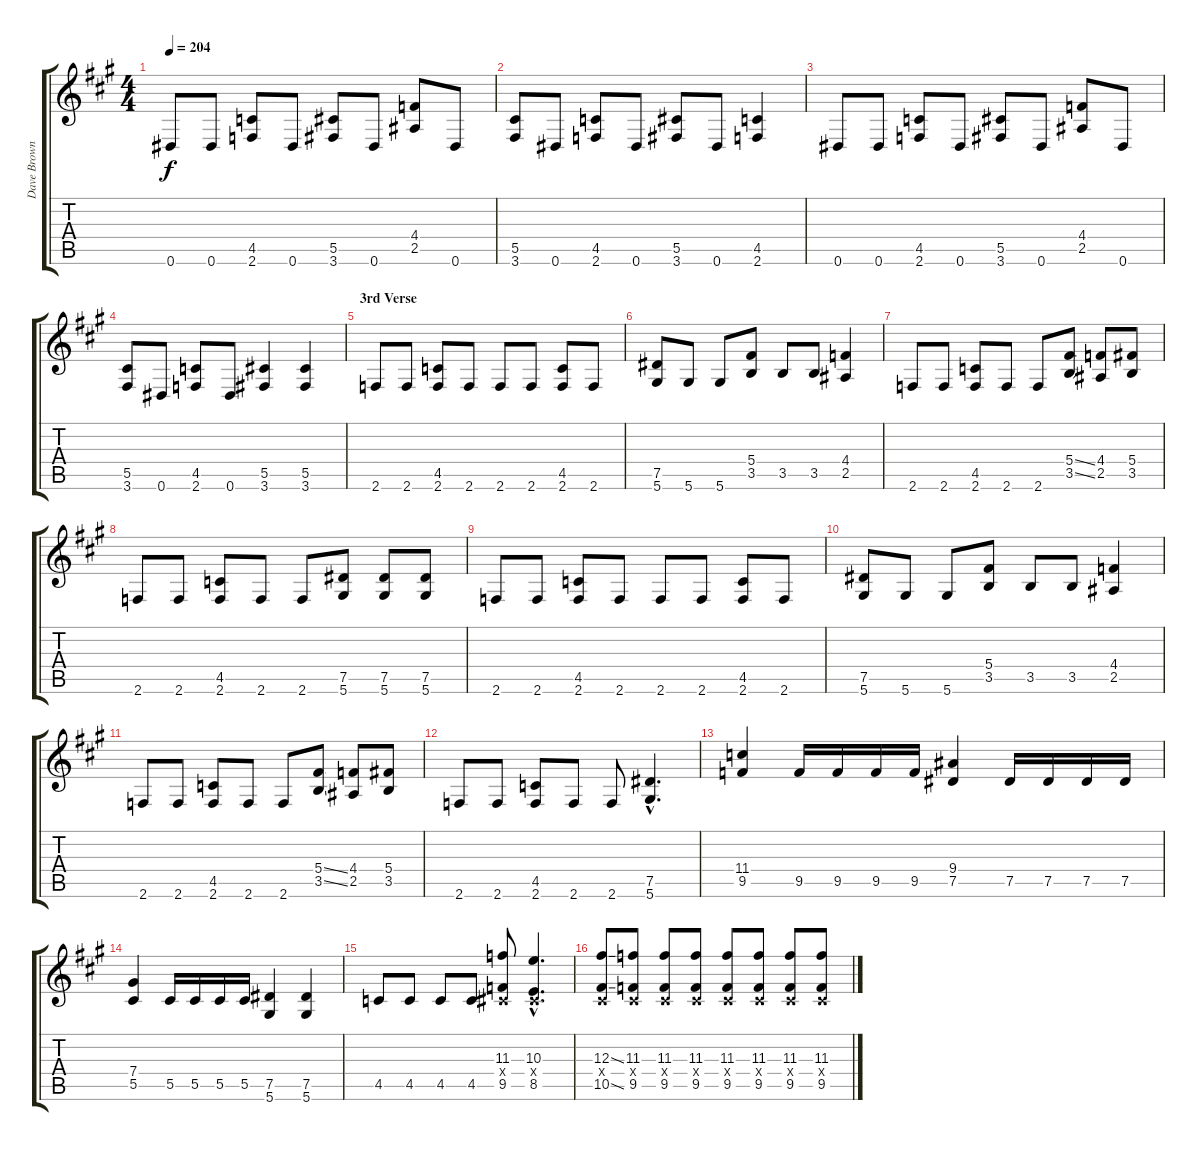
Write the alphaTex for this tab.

\track ("Dave BrownSound" "Dave Brown") {instrument distortionguitar}
\staff {score tabs}
\tuning (Eb4 Bb3 Gb3 Db3 Ab2 Eb2) {hide}
\ts (4 4)
\tempo 204
\clef g2
\ks a
0.6.8{dy f} 0.6.8 (4.5 2.6).8 0.6.8 (5.5 3.6).8 0.6.8 (4.4 2.5).8 0.6.8 |
(5.5 3.6).8 0.6.8 (4.5 2.6).8 0.6.8 (5.5 3.6).8 0.6.8 (4.5 2.6).4 |
0.6.8 0.6.8 (4.5 2.6).8 0.6.8 (5.5 3.6).8 0.6.8 (4.4 2.5).8 0.6.8 |
(5.5 3.6).8 0.6.8 (4.5 2.6).8 0.6.8 (5.5 3.6).4 (5.5 3.6).4 |
\section ("" "3rd Verse")
2.6.8 2.6.8 (4.5 2.6).8 2.6.8 2.6.8 2.6.8 (4.5 2.6).8 2.6.8 |
(7.5 5.6).8 5.6.8 5.6.8 (5.4 3.5).8 3.5.8 3.5.8 (4.4 2.5).4 |
2.6.8 2.6.8 (4.5 2.6).8 2.6.8 2.6.8 (5.4{ss} 3.5{ss}).8 (4.4 2.5).8 (5.4 3.5).8 |
2.6.8 2.6.8 (4.5 2.6).8 2.6.8 2.6.8 (7.5 5.6).8 (7.5 5.6).8 (7.5 5.6).8 |
2.6.8 2.6.8 (4.5 2.6).8 2.6.8 2.6.8 2.6.8 (4.5 2.6).8 2.6.8 |
(7.5 5.6).8 5.6.8 5.6.8 (5.4 3.5).8 3.5.8 3.5.8 (4.4 2.5).4 |
2.6.8 2.6.8 (4.5 2.6).8 2.6.8 2.6.8 (5.4{ss} 3.5{ss}).8 (4.4 2.5).8 (5.4 3.5).8 |
2.6.8 2.6.8 (4.5 2.6).8 2.6.8 2.6.8 (7.5{hac} 5.6{hac}).4{d} |
(11.4 9.5).4 9.5.16 9.5.16 9.5.16 9.5.16 (9.4 7.5).4 7.5.16 7.5.16 7.5.16 7.5.16 |
(7.4 5.5).4 5.5.16 5.5.16 5.5.16 5.5.16 (7.5 5.6).4 (7.5 5.6).4 |
4.5.8 4.5.8 4.5.8 4.5.8 (11.3 0.4{x} 9.5).8 (10.3{hac} 0.4{hac x} 8.5{hac}).4{d} |
(12.3{ss} 0.4{x} 10.5{ss}).8 (11.3 0.4{x} 9.5).8 (11.3 0.4{x} 9.5).8 (11.3 0.4{x} 9.5).8 (11.3 0.4{x} 9.5).8 (11.3 0.4{x} 9.5).8 (11.3 0.4{x} 9.5).8 (11.3 0.4{x} 9.5).8
